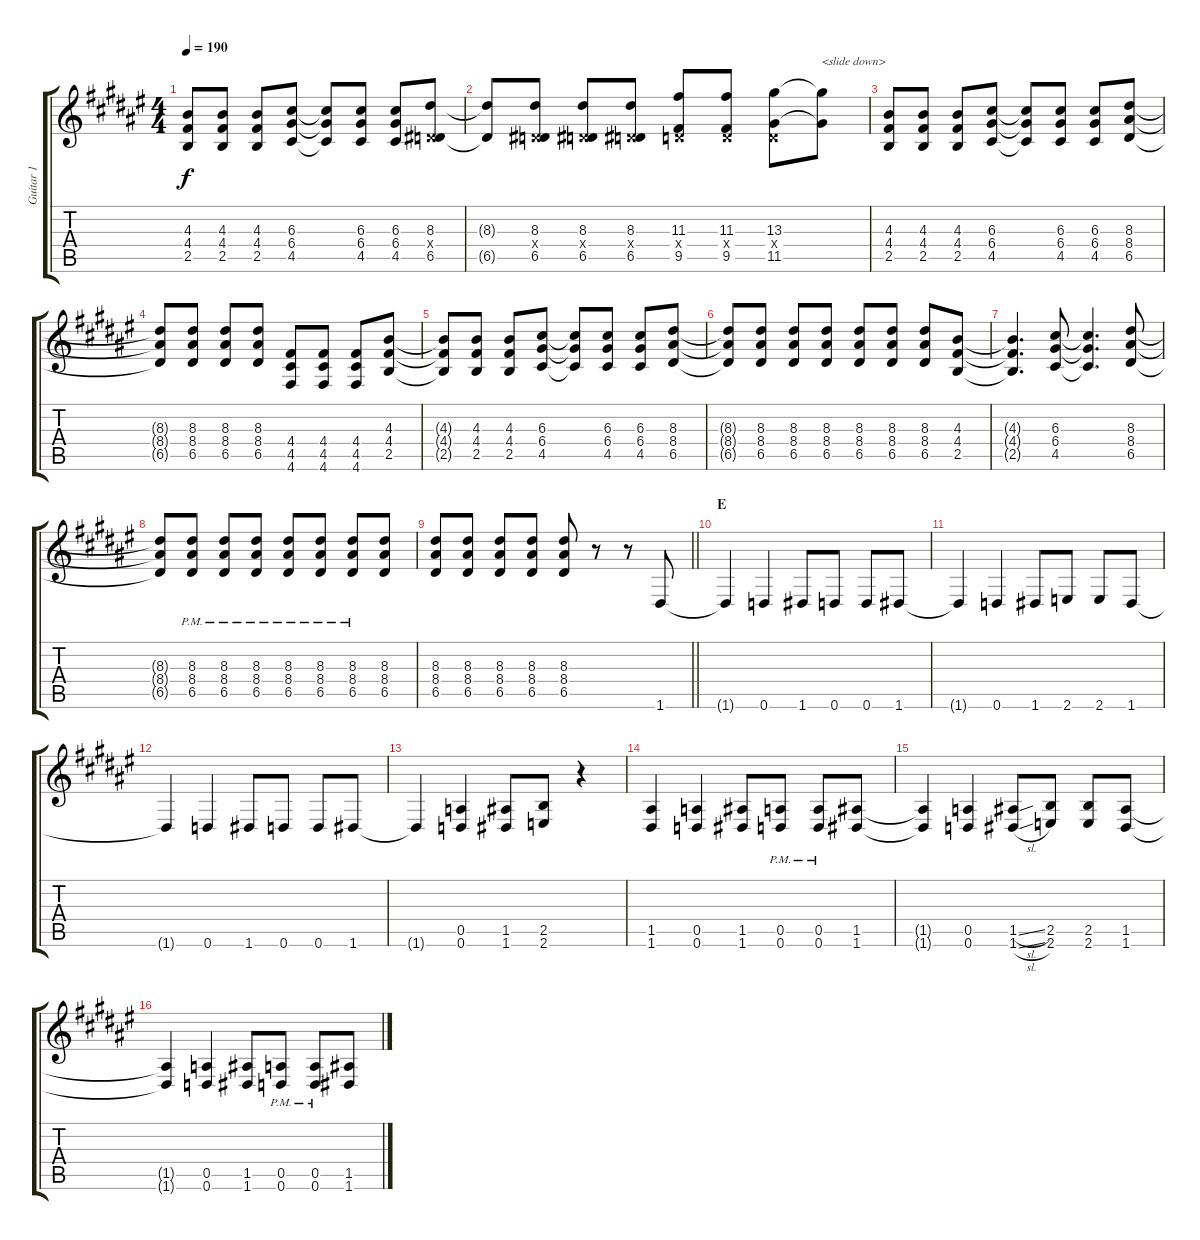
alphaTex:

\track ("Guitar 1" "Guitar 1") {instrument overdrivenguitar}
\staff {score tabs}
\tuning (E4 B3 G3 D3 A2 D2) {hide}
\ts (4 4)
\tempo 190
\clef g2
\ks f#
(4.3{t} 4.4{t} 2.5{t}).8{dy f} (4.3 4.4 2.5).8 (4.3 4.4 2.5).8 (6.3 6.4 4.5).8 (6.3{t} 6.4{t} 4.5{t}).8 (6.3 6.4 4.5).8 (6.3 6.4 4.5).8 (8.3 0.4{x} 6.5).8 |
(8.3{t} 6.5{t}).8 (8.3 0.4{x} 6.5).8 (8.3 0.4{x} 6.5).8 (8.3 0.4{x} 6.5).8 (11.3 0.4{x} 9.5).8 (11.3 0.4{x} 9.5).8 (13.3 0.4{x} 11.5).8 (13.3{t} 11.5{t}).8{txt "<slide down>"} |
(4.3 4.4 2.5).8 (4.3 4.4 2.5).8 (4.3 4.4 2.5).8 (6.3 6.4 4.5).8 (6.3{t} 6.4{t} 4.5{t}).8 (6.3 6.4 4.5).8 (6.3 6.4 4.5).8 (8.3 8.4 6.5).8 |
(8.3{t} 8.4{t} 6.5{t}).8 (8.3 8.4 6.5).8 (8.3 8.4 6.5).8 (8.3 8.4 6.5).8 (4.4 4.5 4.6).8 (4.4 4.5 4.6).8 (4.4 4.5 4.6).8 (4.3 4.4 2.5).8 |
(4.3{t} 4.4{t} 2.5{t}).8 (4.3 4.4 2.5).8 (4.3 4.4 2.5).8 (6.3 6.4 4.5).8 (6.3{t} 6.4{t} 4.5{t}).8 (6.3 6.4 4.5).8 (6.3 6.4 4.5).8 (8.3 8.4 6.5).8 |
(8.3{t} 8.4{t} 6.5{t}).8 (8.3 8.4 6.5).8 (8.3 8.4 6.5).8 (8.3 8.4 6.5).8 (8.3 8.4 6.5).8 (8.3 8.4 6.5).8 (8.3 8.4 6.5).8 (4.3 4.4 2.5).8 |
(4.3{t} 4.4{t} 2.5{t}).4{d} (6.3 6.4 4.5).8 (6.3{t} 6.4{t} 4.5{t}).4{d} (8.3 8.4 6.5).8 |
(8.3{t} 8.4{t} 6.5{t}).8 (8.3{pm} 8.4{pm} 6.5{pm}).8 (8.3{pm} 8.4{pm} 6.5{pm}).8 (8.3{pm} 8.4{pm} 6.5{pm}).8 (8.3{pm} 8.4{pm} 6.5{pm}).8 (8.3{pm} 8.4{pm} 6.5{pm}).8 (8.3{pm} 8.4{pm} 6.5{pm}).8 (8.3 8.4 6.5).8 |
\barLineRight lightlight
(8.3 8.4 6.5).8 (8.3 8.4 6.5).8 (8.3 8.4 6.5).8 (8.3 8.4 6.5).8 (8.3 8.4 6.5).8 r.8 r.8 1.6.8 |
\section ("" "E")
1.6{t}.4 0.6.4 1.6.8 0.6.8 0.6.8 1.6.8 |
1.6{t}.4 0.6.4 1.6.8 2.6.8 2.6.8 1.6.8 |
1.6{t}.4 0.6.4 1.6.8 0.6.8 0.6.8 1.6.8 |
1.6{t}.4 (0.5 0.6).4 (1.5 1.6).8 (2.5 2.6).8 r.4 |
(1.5 1.6).4 (0.5 0.6).4 (1.5 1.6).8 (0.5{pm} 0.6{pm}).8 (0.5{pm} 0.6{pm}).8 (1.5 1.6).8 |
(1.5{t} 1.6{t}).4 (0.5 0.6).4 (1.5{sl} 1.6{sl}).8 (2.5 2.6).8 (2.5 2.6).8 (1.5 1.6).8 |
(1.5{t} 1.6{t}).4 (0.5 0.6).4 (1.5 1.6).8 (0.5{pm} 0.6{pm}).8 (0.5{pm} 0.6{pm}).8 (1.5 1.6).8
